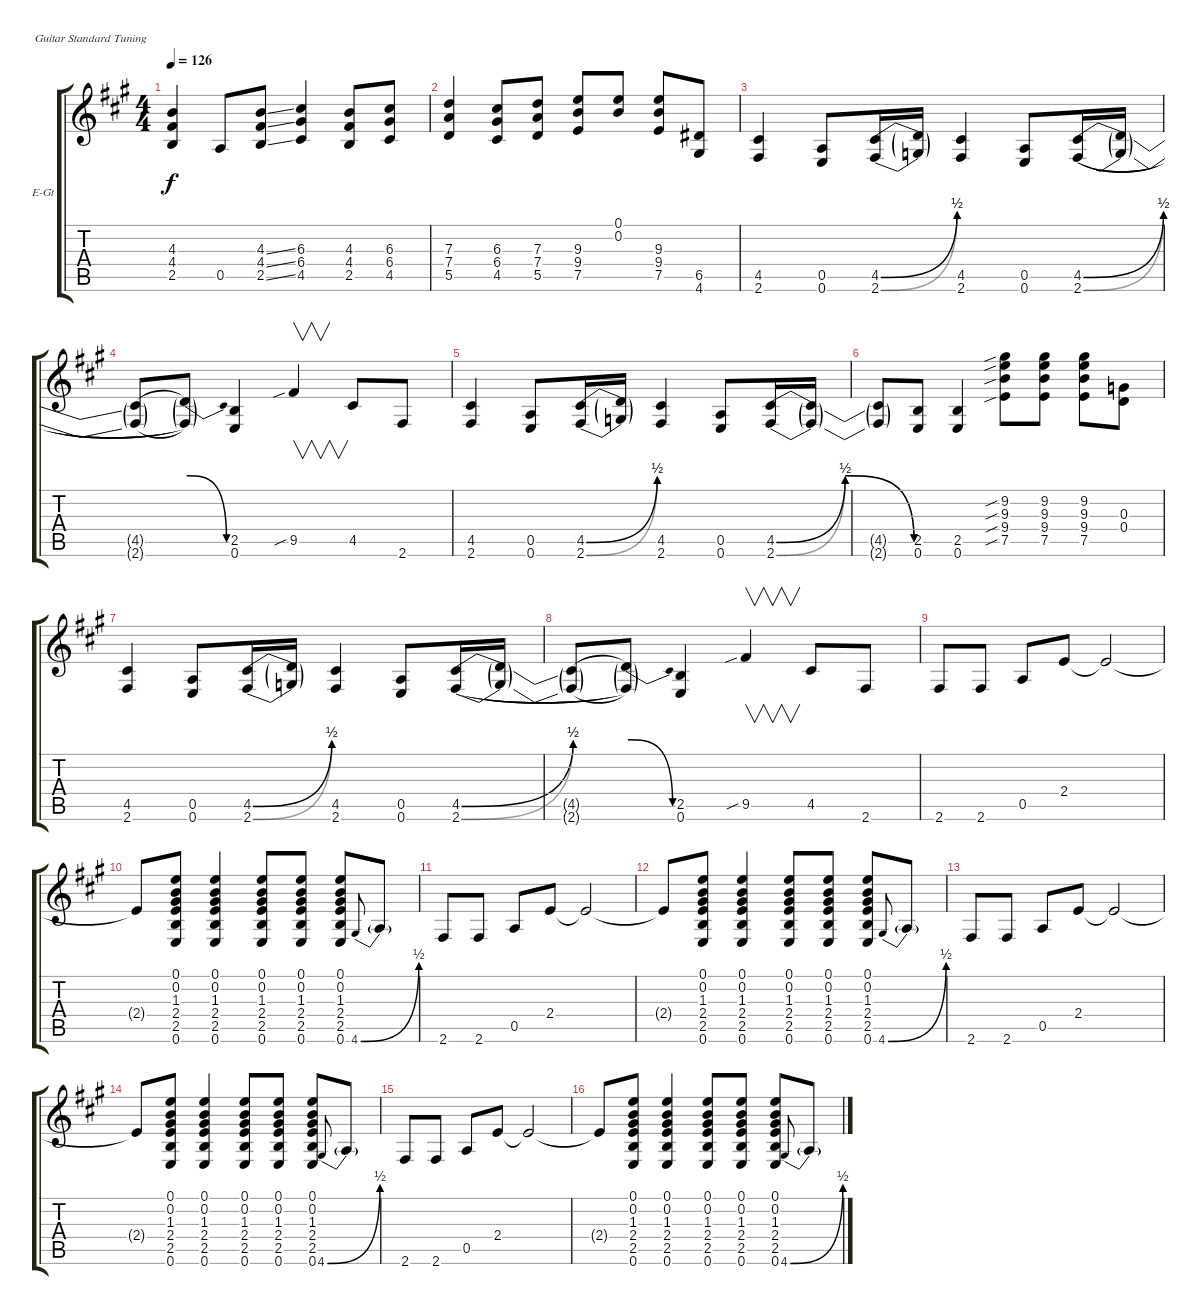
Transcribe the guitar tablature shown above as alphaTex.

\defaultSystemsLayout 4
\bracketExtendMode groupsimilarinstruments
\firstSystemTrackNameOrientation horizontal
\otherSystemsTrackNameOrientation horizontal
\track ("Electric Guitar" "E-Gt") {instrument distortionguitar}
\staff {score tabs}
\tuning (E4 B3 G3 D3 A2 E2)
\ts (4 4)
\tempo 126
\clef g2
\scale
1.07062
\ks a
(2.5 4.4 4.3).4{dy f} 0.5.8 (2.5{ss} 4.4{ss} 4.3{ss}).8 (4.5 6.4 6.3).4 (2.5 4.4 4.3).8 (4.5 6.4 6.3).8 |
\scale
0.929382 (5.5 7.4 7.3).4 (4.5 6.4 6.3).8 (5.5 7.4 7.3).8 (7.5 9.4 9.3).8 (0.1 0.2).8 (7.5 9.4 9.3).8 (4.6 6.5).8 |
\scale
1.07062 (2.6 4.5).4 (0.6 0.5).8 (2.6{be (bend 0 0 15.6 2)} 4.5{be (bend 0 0 15 2)}).16 (2.6{t} 4.5{t}).16 (2.6 4.5).4 (0.6 0.5).8 (2.6{be (bend 0 0 15 2)} 4.5{be (bend 0 0 14.399999999999999 2)}).16{legatoorigin} (2.6{t} 4.5{t}).16{legatoorigin} |
\scale
0.929382 (2.6{be (hold 0 0 60 0) t} 4.5{be (hold 0 0 60 0) t}).8{legatoorigin} (2.6{t} 4.5{be (release 0 2 15 0) t}).8 (0.6 2.5).4 9.5{sib}.4{v} 4.5.8 2.6.8 |
\scale
1.07062 (2.6 4.5).4 (0.6 0.5).8 (2.6{be (bend 0 0 15.6 2)} 4.5{be (bend 0 0 15 2)}).16 (2.6{t} 4.5{t}).16 (2.6 4.5).4 (0.6 0.5).8 (2.6{be (bendrelease 0 0 10.2 2 20.4 2 30 0)} 4.5{be (bendrelease 0 0 10.799999999999999 2 20.4 2 30 0)}).16 (2.6{t} 4.5{t}).16 |
\scale
0.929382 (2.6{t} 4.5{t}).8 (0.6 2.5).8 (0.6 2.5).4 (7.5{sib} 9.4{sib} 9.3{sib} 9.2{sib}).8 (7.5 9.4 9.3 9.2).8 (7.5 9.4 9.3 9.2).8 (0.4 0.3).8 |
\scale
1.07062 (2.6 4.5).4 (0.6 0.5).8 (2.6{be (bend 0 0 15.6 2)} 4.5{be (bend 0 0 15 2)}).16 (2.6{t} 4.5{t}).16 (2.6 4.5).4 (0.6 0.5).8 (2.6{be (bend 0 0 15 2)} 4.5{be (bend 0 0 14.399999999999999 2)}).16{legatoorigin} (2.6{t} 4.5{t}).16{legatoorigin} |
\scale
0.929382 (2.6{be (hold 0 0 60 0) t} 4.5{be (hold 0 0 60 0) t}).8{legatoorigin} (2.6{t} 4.5{be (release 0 2 15 0) t}).8 (0.6 2.5).4 9.5{sib}.4{v} 4.5.8 2.6.8 |
\scale
1.07062 2.6.8 2.6.8 0.5.8 2.4.8 2.4{t}.2 |
\scale
0.929382 2.4{t}.8 (0.6 2.5 2.4 1.3 0.2 0.1).8 (0.6 2.5 2.4 1.3 0.2 0.1).4 (0.6 2.5 2.4 1.3 0.2 0.1).8 (0.6 2.5 2.4 1.3 0.2 0.1).8 (0.6 2.5 2.4 1.3 0.2 0.1).8 4.6{be (bend 0 0 15.6 2)}.8{gr onbeat} 4.6{t}.8 |
\scale
1.07062 2.6.8 2.6.8 0.5.8 2.4.8 2.4{t}.2 |
\scale
0.929382 2.4{t}.8 (0.6 2.5 2.4 1.3 0.2 0.1).8 (0.6 2.5 2.4 1.3 0.2 0.1).4 (0.6 2.5 2.4 1.3 0.2 0.1).8 (0.6 2.5 2.4 1.3 0.2 0.1).8 (0.6 2.5 2.4 1.3 0.2 0.1).8 4.6{be (bend 0 0 15.6 2)}.8{gr onbeat} 4.6{t}.8 |
\scale
1.07062 2.6.8 2.6.8 0.5.8 2.4.8 2.4{t}.2 |
\scale
0.929382 2.4{t}.8 (0.6 2.5 2.4 1.3 0.2 0.1).8 (0.6 2.5 2.4 1.3 0.2 0.1).4 (0.6 2.5 2.4 1.3 0.2 0.1).8 (0.6 2.5 2.4 1.3 0.2 0.1).8 (0.6 2.5 2.4 1.3 0.2 0.1).8 4.6{be (bend 0 0 15.6 2)}.8{gr onbeat} 4.6{t}.8 |
\scale
1.07062 2.6.8 2.6.8 0.5.8 2.4.8 2.4{t}.2 |
\scale
0.929382 2.4{t}.8 (0.6 2.5 2.4 1.3 0.2 0.1).8 (0.6 2.5 2.4 1.3 0.2 0.1).4 (0.6 2.5 2.4 1.3 0.2 0.1).8 (0.6 2.5 2.4 1.3 0.2 0.1).8 (0.6 2.5 2.4 1.3 0.2 0.1).8 4.6{be (bend 0 0 15.6 2)}.8{gr onbeat} 4.6{t}.8
